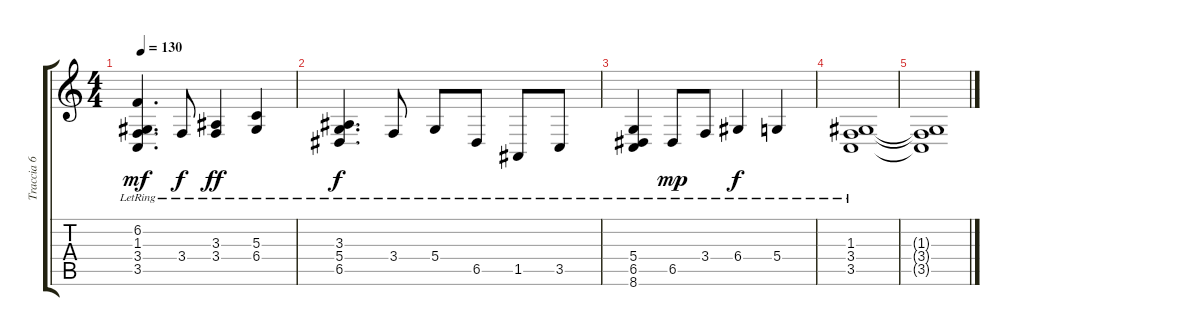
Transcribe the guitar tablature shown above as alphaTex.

\track ("Traccia 6" "Traccia 6") {instrument acousticgrandpiano}
\staff {score tabs}
\tuning (E4 B3 G3 D3 A2 E2) {hide}
\ts (4 4)
\tempo 130
\clef g2
\ks c
(6.2 1.3{lr} 3.4{lr} 3.5{lr}).4{d dy mf} 3.4{lr}.8{dy f} (3.3{lr} 3.4).4{dy ff} (5.3{lr} 6.4).4 |
(3.3{lr} 5.4{lr} 6.5{lr}).4{d dy f} 3.4{lr}.8 5.4{lr}.8 6.5{lr}.8 1.5{lr}.8 3.5{lr}.8 |
(5.4{lr} 6.5{lr} 8.6).4 6.5{lr}.8{dy mp} 3.4{lr}.8 6.4{lr}.4{dy f} 5.4{lr}.4 |
(1.3{lr} 3.4{lr} 3.5{lr}).1 |
(1.3{t} 3.4{t} 3.5{t}).1
